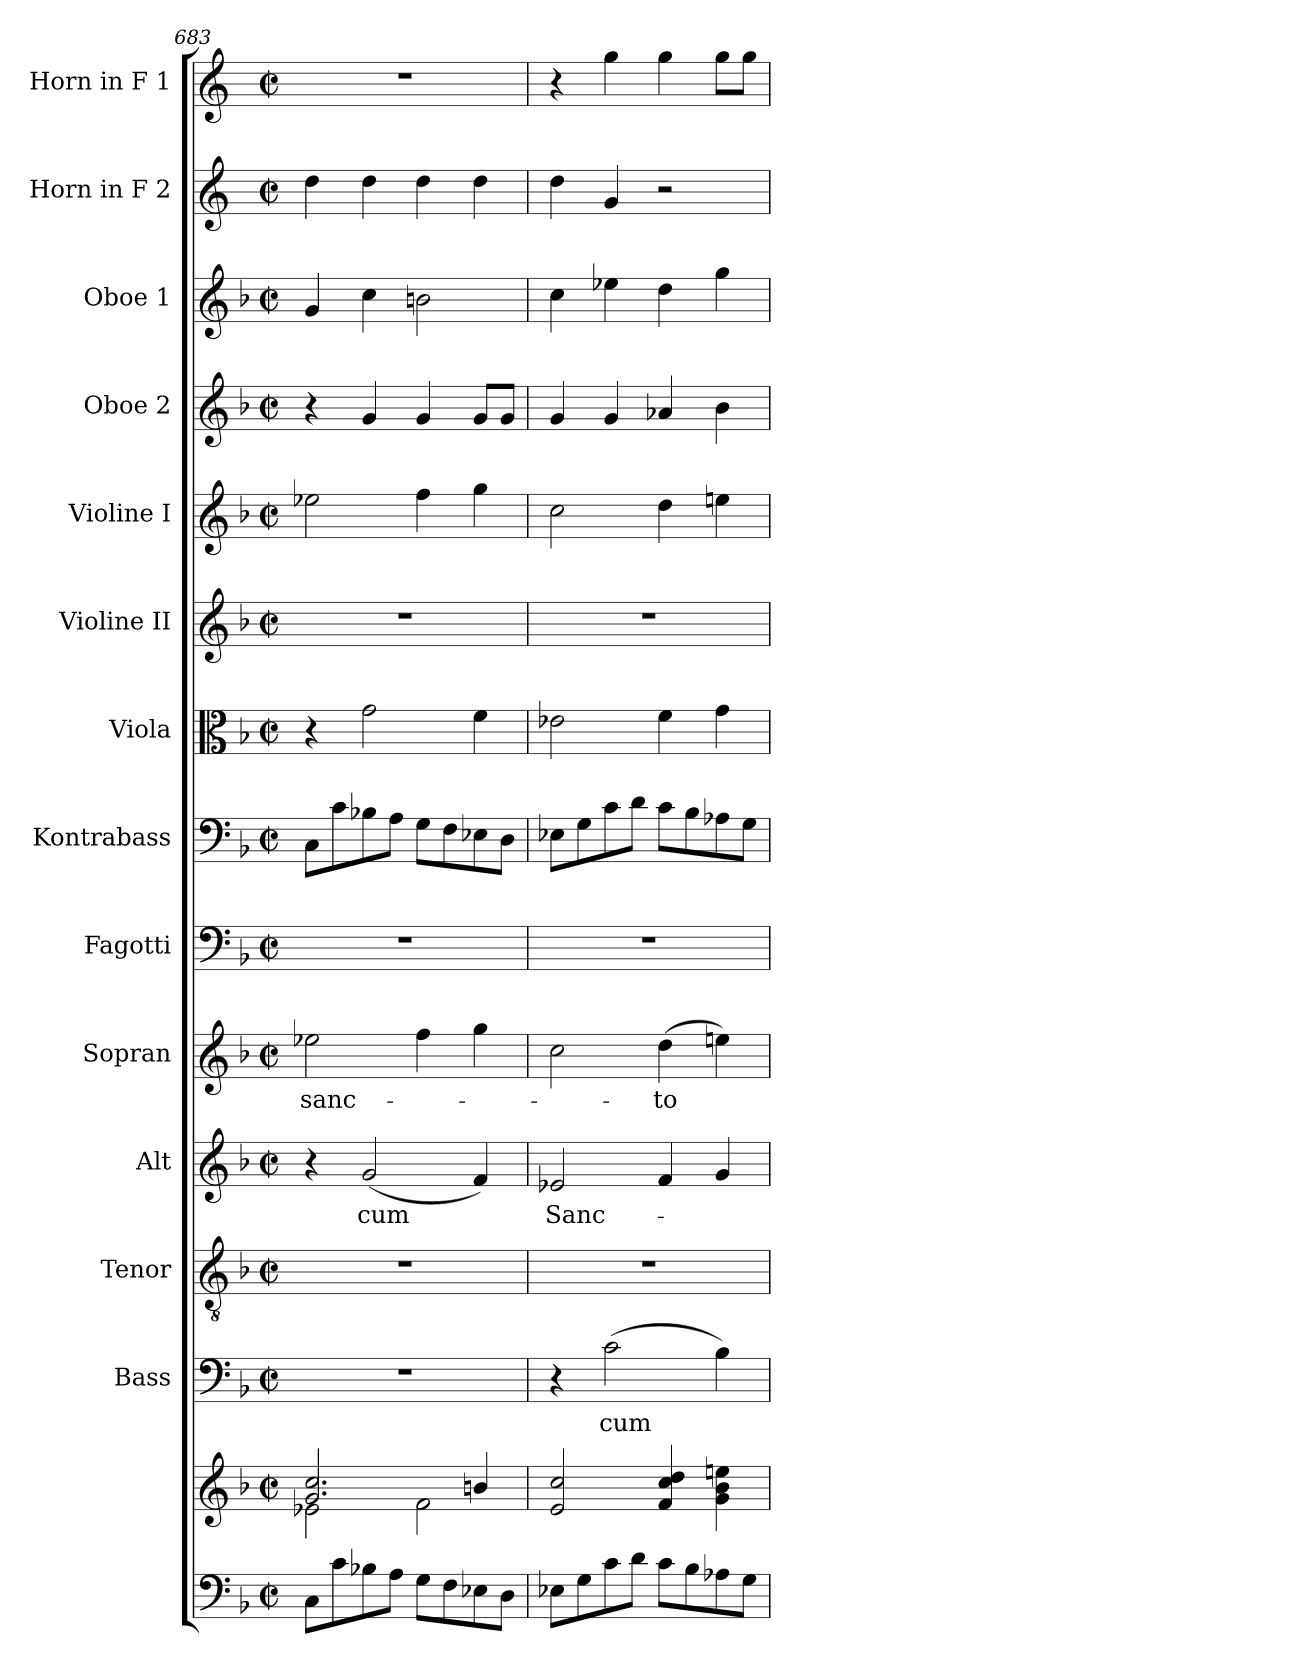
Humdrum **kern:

**kern	**kern	**kern	**text	**kern	**kern	**text	**kern	**text	**kern	**kern	**kern	**kern	**kern	**kern	**kern	**kern	**kern
*part14	*part14	*part13	*part13	*part12	*part11	*part11	*part10	*part10	*part9	*part8	*part7	*part6	*part5	*part4	*part3	*part2	*part1
*staff15	*staff14	*staff13	*staff13	*staff12	*staff11	*staff11	*staff10	*staff10	*staff9	*staff8	*staff7	*staff6	*staff5	*staff4	*staff3	*staff2	*staff1
*	*	*I"Bass	*	*I"Tenor	*I"Alt	*	*I"Sopran	*	*I"Fagotti	*I"Kontrabass	*I"Viola	*I"Violine II	*I"Violine I	*I"Oboe 2	*I"Oboe 1	*I"Horn in F 2	*I"Horn in F 1
*	*	*I'B.	*	*I'T.	*I'A.	*	*I'S.	*	*I'Fg.	*I'Kb.	*I'Vla.	*I'Vl. II	*I'Vl. I	*I'Ob. 2	*I'Ob. 1	*	*
*clefF4	*clefG2	*clefF4	*	*clefGv2	*clefG2	*	*clefG2	*	*clefF4	*clefF4	*clefC3	*clefG2	*clefG2	*clefG2	*clefG2	*clefG2	*clefG2
*	*	*	*	*	*	*	*	*	*	*ITrd7c12	*	*	*	*	*	*ITrd4c7	*ITrd4c7
*k[b-]	*k[b-]	*k[b-]	*	*k[b-]	*k[b-]	*	*k[b-]	*	*k[b-]	*k[b-]	*k[b-]	*k[b-]	*k[b-]	*k[b-]	*k[b-]	*k[b-]	*k[b-]
*F:	*F:	*F:	*	*F:	*F:	*	*F:	*	*F:	*F:	*F:	*F:	*F:	*F:	*F:	*F:	*F:
*M2/2	*M2/2	*M2/2	*	*M2/2	*M2/2	*	*M2/2	*	*M2/2	*M2/2	*M2/2	*M2/2	*M2/2	*M2/2	*M2/2	*M2/2	*M2/2
*met(c|)	*met(c|)	*met(c|)	*	*met(c|)	*met(c|)	*	*met(c|)	*	*met(c|)	*met(c|)	*met(c|)	*met(c|)	*met(c|)	*met(c|)	*met(c|)	*met(c|)	*met(c|)
=683	=683	=683	=683	=683	=683	=683	=683	=683	=683	=683	=683	=683	=683	=683	=683	=683	=683
*	*^	*	*	*	*	*	*	*	*	*	*	*	*	*	*	*	*
!	!	!	!	!	!	!	!	!	!LO:LY:b	!	!	!	!	!	!	!	!	!
8C\L	2.g/ 2.cc/	2e-X\	1r	.	1r	4r	.	2ee-X\	sanc-	1r	8CC\L	4r	1r	2ee-X\	4r	4g/	4g\	1r
8c\	.	.	.	.	.	.	.	.	.	.	8C\	.	.	.	.	.	.	.
!	!	!	!	!	!	!	!LO:LY:b	!	!	!	!	!	!	!	!	!	!	!
8B-X\	.	.	.	.	.	(<2g/	cum	.	.	.	8BB-X\	2g\	.	.	4g/	4cc\	4g\	.
8A\J	.	.	.	.	.	.	.	.	.	.	8AA\J	.	.	.	.	.	.	.
8G\L	.	2f\	.	.	.	.	.	4ff\	.	.	8GG\L	.	.	4ff\	4g/	2bn\	4g\	.
8F\	.	.	.	.	.	.	.	.	.	.	8FF\	.	.	.	.	.	.	.
8E-X\	4bn/	.	.	.	.	4f/)	.	4gg\	.	.	8EE-X\	4f\	.	4gg\	8g/L	.	4g\	.
8D\J	.	.	.	.	.	.	.	.	.	.	8DD\J	.	.	.	8g/J	.	.	.
*	*v	*v	*	*	*	*	*	*	*	*	*	*	*	*	*	*	*	*
=684	=684	=684	=684	=684	=684	=684	=684	=684	=684	=684	=684	=684	=684	=684	=684	=684	=684
!	!	!	!	!	!	!LO:LY:b	!	!	!	!	!	!	!	!	!	!	!
8E-X\L	2e/ 2cc/	4r	.	1r	2e-X/	Sanc-	2cc\	.	1r	8EE-X\L	2e-X\	1r	2cc\	4g/	4cc\	4g\	4r
8G\	.	.	.	.	.	.	.	.	.	8GG\	.	.	.	.	.	.	.
!	!	!	!LO:LY:b	!	!	!	!	!	!	!	!	!	!	!	!	!	!
8c\	.	(>2c\	cum	.	.	.	.	.	.	8C\	.	.	.	4g/	4ee-X\	4c/	4cc\
8d\J	.	.	.	.	.	.	.	.	.	8D\J	.	.	.	.	.	.	.
!	!	!	!	!	!	!	!	!LO:LY:b	!	!	!	!	!	!	!	!	!
8c\L	4f/ 4cc/ 4dd/	.	.	.	4f/	.	(>4dd\	-to	.	8C\L	4f\	.	4dd\	4a-X/	4dd\	2r	4cc\
8B-\	.	.	.	.	.	.	.	.	.	8BB-\	.	.	.	.	.	.	.
8A-X\	4g\ 4b-\ 4een\	4B-\)	.	.	4g/	.	4een\)	.	.	8AA-X\	4g\	.	4een\	4b-\	4gg\	.	8cc\L
8G\J	.	.	.	.	.	.	.	.	.	8GG\J	.	.	.	.	.	.	8cc\J
=	=	=	=	=	=	=	=	=	=	=	=	=	=	=	=	=	=
*-	*-	*-	*-	*-	*-	*-	*-	*-	*-	*-	*-	*-	*-	*-	*-	*-	*-
